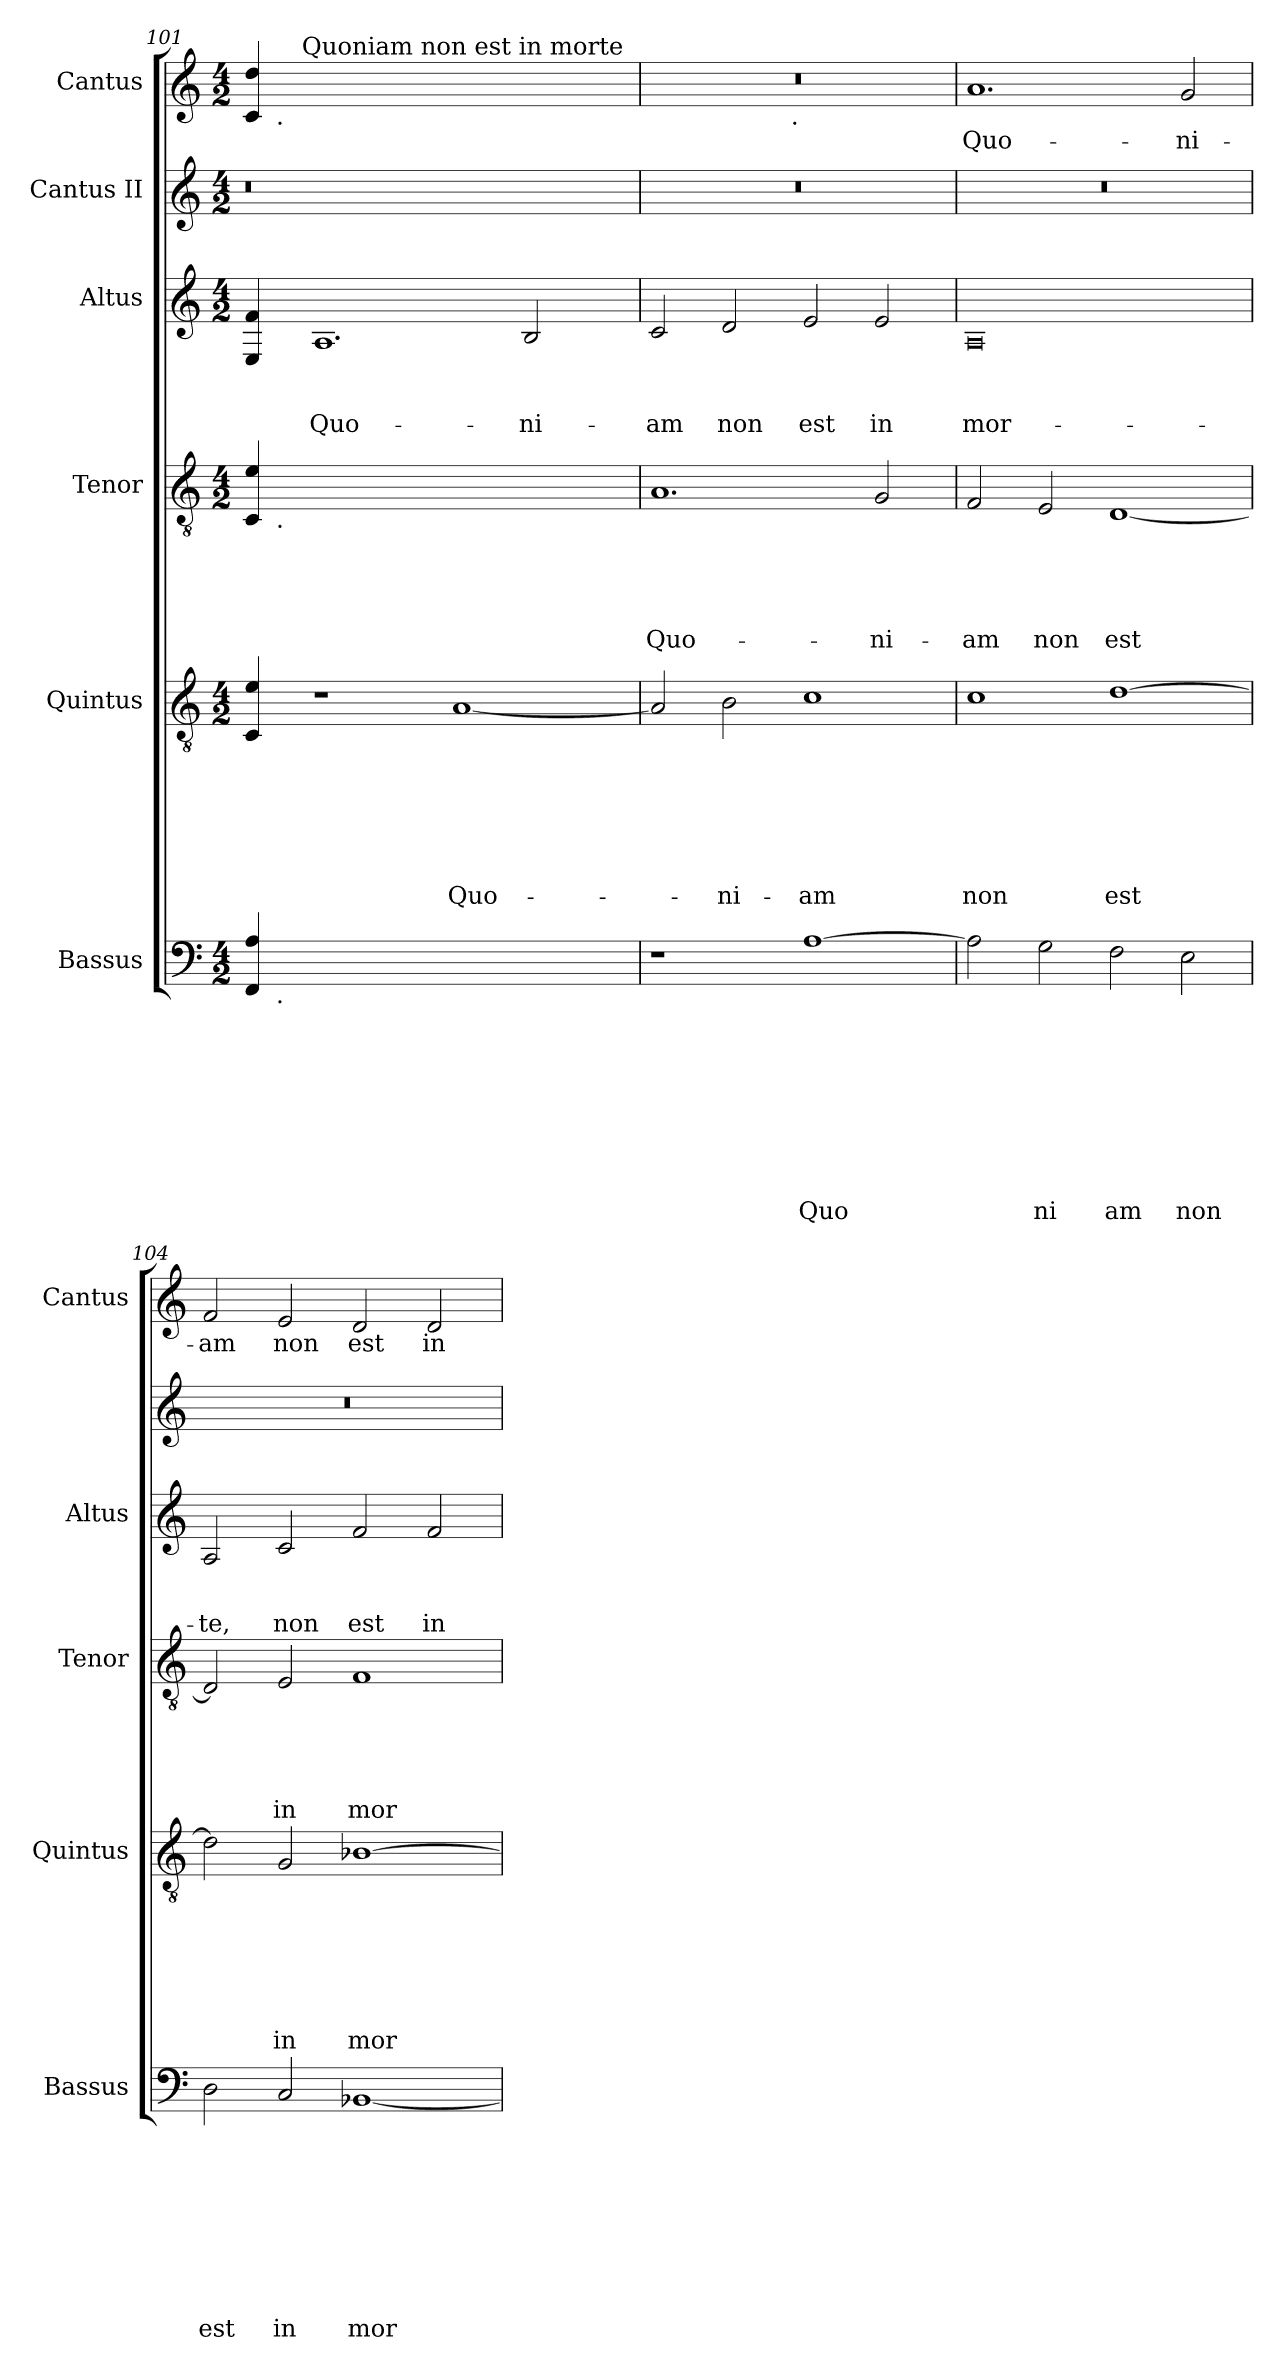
**kern	**text	**text	**text	**text	**text	**text	**text	**text	**text	**kern	**text	**text	**text	**text	**text	**text	**text	**kern	**text	**text	**text	**text	**text	**kern	**text	**text	**text	**kern	**kern	**text
*part6	*part6	*part6	*part6	*part6	*part6	*part6	*part6	*part6	*part6	*part5	*part5	*part5	*part5	*part5	*part5	*part5	*part5	*part4	*part4	*part4	*part4	*part4	*part4	*part3	*part3	*part3	*part3	*part2	*part1	*part1
*staff6	*staff6	*staff6	*staff6	*staff6	*staff6	*staff6	*staff6	*staff6	*staff6	*staff5	*staff5	*staff5	*staff5	*staff5	*staff5	*staff5	*staff5	*staff4	*staff4	*staff4	*staff4	*staff4	*staff4	*staff3	*staff3	*staff3	*staff3	*staff2	*staff1	*staff1
*I"Bassus	*	*	*	*	*	*	*	*	*	*I"Quintus	*	*	*	*	*	*	*	*I"Tenor	*	*	*	*	*	*I"Altus	*	*	*	*I"Cantus II	*I"Cantus	*
*I'Bassus	*	*	*	*	*	*	*	*	*	*I'Quintus	*	*	*	*	*	*	*	*I'Tenor	*	*	*	*	*	*I'Altus	*	*	*	*	*I'Cantus	*
!!LO:LB:g=z
*clefF4	*	*	*	*	*	*	*	*	*	*clefGv2	*	*	*	*	*	*	*	*clefGv2	*	*	*	*	*	*clefG2	*	*	*	*clefG2	*clefG2	*
*k[]	*	*	*	*	*	*	*	*	*	*k[]	*	*	*	*	*	*	*	*k[]	*	*	*	*	*	*k[]	*	*	*	*k[]	*k[]	*
*C:	*	*	*	*	*	*	*	*	*	*C:	*	*	*	*	*	*	*	*C:	*	*	*	*	*	*C:	*	*	*	*C:	*C:	*
*M4/2	*	*	*	*	*	*	*	*	*	*M4/2	*	*	*	*	*	*	*	*M4/2	*	*	*	*	*	*M4/2	*	*	*	*M4/2	*M4/2	*
=101	=101	=101	=101	=101	=101	=101	=101	=101	=101	=101	=101	=101	=101	=101	=101	=101	=101	=101	=101	=101	=101	=101	=101	=101	=101	=101	=101	=101	=101	=101
*^	*	*	*	*	*	*	*	*	*	*	*	*	*	*	*	*	*	*^	*	*	*	*	*	*	*	*	*	*	*^	*
*	*	*	*	*	*	*	*	*	*	*	*	*	*	*	*	*	*	*	*	*	*	*	*	*	*	*	*	*	*	*	*	*^	*
4FF/ 4A/	8ryy	.	.	.	.	.	.	.	.	.	4C/ 4e/	.	.	.	.	.	.	.	4C/ 4e/	8ryy	.	.	.	.	.	4E/ 4f/	.	.	.	0r	4c/ 4dd/	8ryy	8..ryy	.
!	!	!	!	!	!	!	!	!	!	!	!	!	!	!	!	!	!	!	!	!	!	!	!	!	!	!	!	!	!	!	!	!LO:TX:b:t=.	!	!
!	!	!	!	!	!	!	!	!	!	!	!	!	!	!	!	!	!	!	!	!LO:TX:b:t=.	!	!	!	!	!	!	!	!	!	!	!	!	!	!
!	!LO:TX:b:t=.	!	!	!	!	!	!	!	!	!	!	!	!	!	!	!	!	!	!	!	!	!	!	!	!	!	!	!	!	!	!	!	!	!
.	1ryy	.	.	.	.	.	.	.	.	.	.	.	.	.	.	.	.	.	.	1ryy	.	.	.	.	.	.	.	.	.	.	.	1ryy	.	.
!	!	!	!	!	!	!	!	!	!	!	!	!	!	!	!	!	!	!	!	!	!	!	!	!	!	!	!	!	!	!	!	!	!LO:TX:a:t=Quoniam non est in morte	!
.	.	.	.	.	.	.	.	.	.	.	.	.	.	.	.	.	.	.	.	.	.	.	.	.	.	.	.	.	.	.	.	.	1ryy	.
!	!	!	!	!	!	!	!	!	!	!	!	!	!	!	!	!	!	!	!	!	!	!	!	!	!	!	!	!	!LO:LY:b	!	!	!	!	!
0ryy	.	.	.	.	.	.	.	.	.	.	1r	.	.	.	.	.	.	.	0ryy	.	.	.	.	.	.	1.A	.	.	Quo-	.	0ryy	.	.	.
.	1ryy	.	.	.	.	.	.	.	.	.	.	.	.	.	.	.	.	.	.	1ryy	.	.	.	.	.	.	.	.	.	.	.	1ryy	.	.
.	.	.	.	.	.	.	.	.	.	.	.	.	.	.	.	.	.	.	.	.	.	.	.	.	.	.	.	.	.	.	.	.	1ryy	.
!	!	!	!	!	!	!	!	!	!	!	!	!	!	!	!	!	!	!LO:LY:b	!	!	!	!	!	!	!	!	!	!	!	!	!	!	!	!
.	.	.	.	.	.	.	.	.	.	.	[<1A	.	.	.	.	.	.	-Quo-	.	.	.	.	.	.	.	.	.	.	.	.	.	.	.	.
!	!	!	!	!	!	!	!	!	!	!	!	!	!	!	!	!	!	!	!	!	!	!	!	!	!	!	!	!	!LO:LY:b	!	!	!	!	!
.	.	.	.	.	.	.	.	.	.	.	.	.	.	.	.	.	.	.	.	.	.	.	.	.	.	2B/	.	.	-ni-	.	.	.	.	.
.	.	.	.	.	.	.	.	.	.	.	.	.	.	.	.	.	.	.	.	.	.	.	.	.	.	.	.	.	.	4ryy	.	.	.	.
.	8ryy	.	.	.	.	.	.	.	.	.	.	.	.	.	.	.	.	.	.	8ryy	.	.	.	.	.	.	.	.	.	.	.	8ryy	.	.
.	.	.	.	.	.	.	.	.	.	.	.	.	.	.	.	.	.	.	.	.	.	.	.	.	.	.	.	.	.	.	.	.	32ryy	.
=102	=102	=102	=102	=102	=102	=102	=102	=102	=102	=102	=102	=102	=102	=102	=102	=102	=102	=102	=102	=102	=102	=102	=102	=102	=102	=102	=102	=102	=102	=102	=102	=102	=102	=102
!	!	!	!	!	!	!	!	!	!	!	!	!	!	!	!	!	!	!	!	!	!	!	!	!	!LO:LY:b	!	!	!	!LO:LY:b	!	!	!	!	!
*v	*v	*	*	*	*	*	*	*	*	*	*	*	*	*	*	*	*	*	*v	*v	*	*	*	*	*	*	*	*	*	*	*	*v	*v	*
1r	.	.	.	.	.	.	.	.	.	2A/]	.	.	.	.	.	.	.	1.A	.	.	.	.	-Quo-	2c/	.	.	-am	0r	0r	2ryy	.
!	!	!	!	!	!	!	!	!	!	!	!	!	!	!	!	!	!LO:LY:b	!	!	!	!	!	!	!	!	!	!LO:LY:b	!	!	!	!
.	.	.	.	.	.	.	.	.	.	2B\	.	.	.	.	.	.	-ni-	.	.	.	.	.	.	2d/	.	.	non	.	.	4...ryy	.
!	!	!	!	!	!	!	!	!	!	!	!	!	!	!	!	!	!	!	!	!	!	!	!	!	!	!	!	!	!	!LO:TX:b:t=.	!
.	.	.	.	.	.	.	.	.	.	.	.	.	.	.	.	.	.	.	.	.	.	.	.	.	.	.	.	.	.	1ryy	.
!	!	!	!	!	!	!	!	!	!LO:LY:b	!	!	!	!	!	!	!	!LO:LY:b	!	!	!	!	!	!	!	!	!	!LO:LY:b	!	!	!	!
[>1A	.	.	.	.	.	.	.	.	Quo	1c	.	.	.	.	.	.	-am	.	.	.	.	.	.	2e/	.	.	est	.	.	.	.
!	!	!	!	!	!	!	!	!	!	!	!	!	!	!	!	!	!	!	!	!	!	!	!LO:LY:b	!	!	!	!LO:LY:b	!	!	!	!
.	.	.	.	.	.	.	.	.	.	.	.	.	.	.	.	.	.	2G/	.	.	.	.	-ni-	2e/	.	.	in	.	.	.	.
.	.	.	.	.	.	.	.	.	.	.	.	.	.	.	.	.	.	.	.	.	.	.	.	.	.	.	.	.	.	32ryy	.
=103	=103	=103	=103	=103	=103	=103	=103	=103	=103	=103	=103	=103	=103	=103	=103	=103	=103	=103	=103	=103	=103	=103	=103	=103	=103	=103	=103	=103	=103	=103	=103
!	!	!	!	!	!	!	!	!	!	!	!	!	!	!	!	!	!LO:LY:b	!	!	!	!	!	!LO:LY:b	!	!	!	!LO:LY:b	!	!	!	!LO:LY:b
*	*	*	*	*	*	*	*	*	*	*	*	*	*	*	*	*	*	*	*	*	*	*	*	*	*	*	*	*	*v	*v	*
2A\]	.	.	.	.	.	.	.	.	.	1c	.	.	.	.	.	.	non	2F/	.	.	.	.	-am	0A	.	.	mor-	0r	1.a	-Quo-
!	!	!	!	!	!	!	!	!	!LO:LY:b	!	!	!	!	!	!	!	!	!	!	!	!	!	!LO:LY:b	!	!	!	!	!	!	!
2G\	.	.	.	.	.	.	.	.	ni	.	.	.	.	.	.	.	.	2E/	.	.	.	.	non	.	.	.	.	.	.	.
!	!	!	!	!	!	!	!	!	!LO:LY:b	!	!	!	!	!	!	!	!LO:LY:b	!	!	!	!	!	!LO:LY:b	!	!	!	!	!	!	!
2F\	.	.	.	.	.	.	.	.	am	[>1d	.	.	.	.	.	.	est	[<1D	.	.	.	.	est	.	.	.	.	.	.	.
!	!	!	!	!	!	!	!	!	!LO:LY:b	!	!	!	!	!	!	!	!	!	!	!	!	!	!	!	!	!	!	!	!	!LO:LY:b
2E\	.	.	.	.	.	.	.	.	non	.	.	.	.	.	.	.	.	.	.	.	.	.	.	.	.	.	.	.	2g/	-ni-
=104	=104	=104	=104	=104	=104	=104	=104	=104	=104	=104	=104	=104	=104	=104	=104	=104	=104	=104	=104	=104	=104	=104	=104	=104	=104	=104	=104	=104	=104	=104
!	!	!	!	!	!	!	!	!	!LO:LY:b	!	!	!	!	!	!	!	!	!	!	!	!	!	!	!	!	!	!LO:LY:b	!	!	!LO:LY:b
2D\	.	.	.	.	.	.	.	.	est	2d\]	.	.	.	.	.	.	.	2D/]	.	.	.	.	.	2A/	.	.	-te,	0r	2f/	-am
!	!	!	!	!	!	!	!	!	!LO:LY:b	!	!	!	!	!	!	!	!LO:LY:b	!	!	!	!	!	!LO:LY:b	!	!	!	!LO:LY:b	!	!	!LO:LY:b
2C/	.	.	.	.	.	.	.	.	in	2G/	.	.	.	.	.	.	in	2E/	.	.	.	.	in	2c/	.	.	non	.	2e/	non
!	!	!	!	!	!	!	!	!	!LO:LY:b	!	!	!	!	!	!	!	!LO:LY:b	!	!	!	!	!	!LO:LY:b	!	!	!	!LO:LY:b	!	!	!LO:LY:b
[<1BB-X	.	.	.	.	.	.	.	.	mor	[>1B-X	.	.	.	.	.	.	mor-	1F	.	.	.	.	mor-	2f/	.	.	est	.	2d/	est
!	!	!	!	!	!	!	!	!	!	!	!	!	!	!	!	!	!	!	!	!	!	!	!	!	!	!	!LO:LY:b	!	!	!LO:LY:b
.	.	.	.	.	.	.	.	.	.	.	.	.	.	.	.	.	.	.	.	.	.	.	.	2f/	.	.	in	.	2d/	in
=	=	=	=	=	=	=	=	=	=	=	=	=	=	=	=	=	=	=	=	=	=	=	=	=	=	=	=	=	=	=
*-	*-	*-	*-	*-	*-	*-	*-	*-	*-	*-	*-	*-	*-	*-	*-	*-	*-	*-	*-	*-	*-	*-	*-	*-	*-	*-	*-	*-	*-	*-
